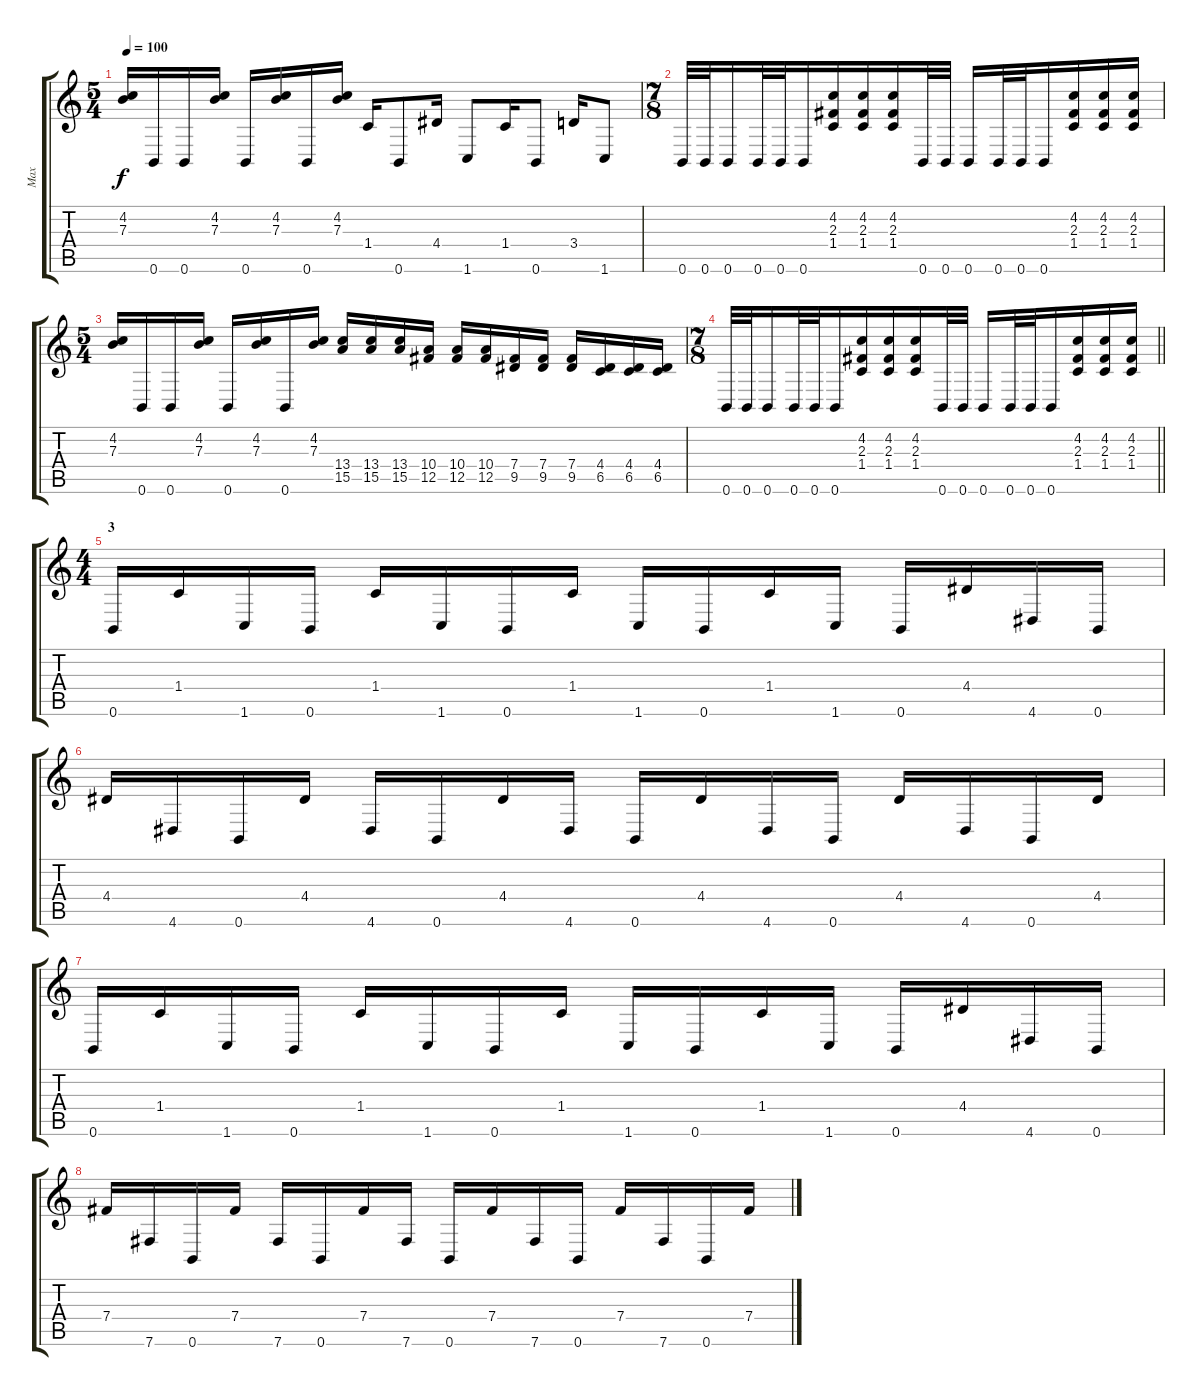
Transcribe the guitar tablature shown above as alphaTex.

\track ("Max" "Max") {instrument distortionguitar}
\staff {score tabs}
\tuning (Db4 Ab3 E3 B2 Gb2 B1) {hide}
\ts (5 4)
\tempo 100
\clef g2
\ks c
(4.2 7.3).16{dy f} 0.6.16 0.6.16 (4.2 7.3).16 0.6.16 (4.2 7.3).16 0.6.16 (4.2 7.3).16 1.4.16 0.6.8 4.4.16 1.6.8 1.4.16 0.6.8 3.4.16 1.6.8 |
\ts (7 8)
0.6.32 0.6.32 0.6.16 0.6.32 0.6.32 0.6.16 (4.2 2.3 1.4).16 (4.2 2.3 1.4).16 (4.2 2.3 1.4).16 0.6.32 0.6.32 0.6.16 0.6.32 0.6.32 0.6.16 (4.2 2.3 1.4).16 (4.2 2.3 1.4).16 (4.2 2.3 1.4).16 |
\ts (5 4)
(4.2 7.3).16 0.6.16 0.6.16 (4.2 7.3).16 0.6.16 (4.2 7.3).16 0.6.16 (4.2 7.3).16 (13.4 15.5).16 (13.4 15.5).16 (13.4 15.5).16 (10.4 12.5).16 (10.4 12.5).16 (10.4 12.5).16 (7.4 9.5).16 (7.4 9.5).16 (7.4 9.5).16 (4.4 6.5).16 (4.4 6.5).16 (4.4 6.5).16 |
\ts (7 8)
\barLineRight lightlight
0.6.32 0.6.32 0.6.16 0.6.32 0.6.32 0.6.16 (4.2 2.3 1.4).16 (4.2 2.3 1.4).16 (4.2 2.3 1.4).16 0.6.32 0.6.32 0.6.16 0.6.32 0.6.32 0.6.16 (4.2 2.3 1.4).16 (4.2 2.3 1.4).16 (4.2 2.3 1.4).16 |
\ts (4 4)
\section ("" "3")
0.6.16 1.4.16 1.6.16 0.6.16 1.4.16 1.6.16 0.6.16 1.4.16 1.6.16 0.6.16 1.4.16 1.6.16 0.6.16 4.4.16 4.6.16 0.6.16 |
4.4.16 4.6.16 0.6.16 4.4.16 4.6.16 0.6.16 4.4.16 4.6.16 0.6.16 4.4.16 4.6.16 0.6.16 4.4.16 4.6.16 0.6.16 4.4.16 |
0.6.16 1.4.16 1.6.16 0.6.16 1.4.16 1.6.16 0.6.16 1.4.16 1.6.16 0.6.16 1.4.16 1.6.16 0.6.16 4.4.16 4.6.16 0.6.16 |
7.4.16 7.6.16 0.6.16 7.4.16 7.6.16 0.6.16 7.4.16 7.6.16 0.6.16 7.4.16 7.6.16 0.6.16 7.4.16 7.6.16 0.6.16 7.4.16
